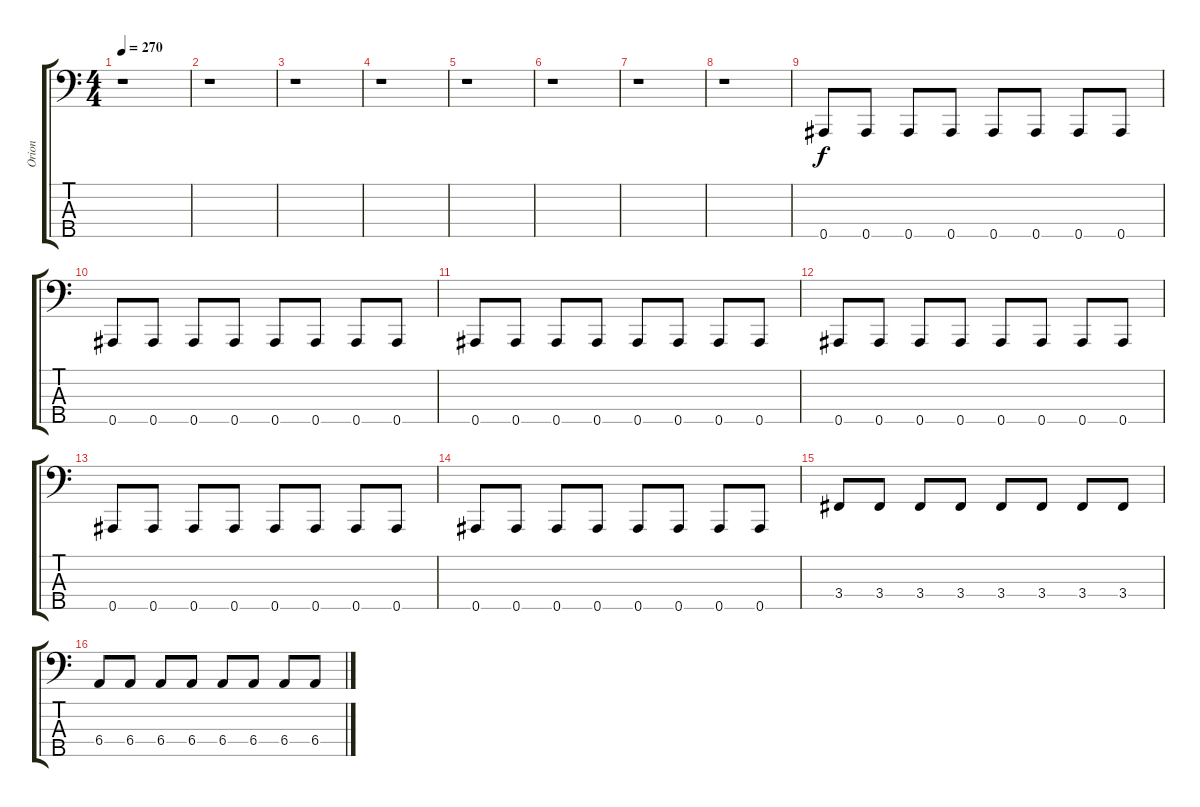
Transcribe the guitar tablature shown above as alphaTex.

\track ("Orion" "Orion") {instrument electricbassfinger}
\staff {score tabs}
\tuning (Gb2 Db2 Ab1 Eb1 Bb0) {hide}
\ts (4 4)
\tempo 270
\clef f4
\ks c
r.1{dy f} |
r.1 |
r.1 |
r.1 |
r.1 |
r.1 |
r.1 |
r.1 |
0.5.8 0.5.8 0.5.8 0.5.8 0.5.8 0.5.8 0.5.8 0.5.8 |
0.5.8 0.5.8 0.5.8 0.5.8 0.5.8 0.5.8 0.5.8 0.5.8 |
0.5.8 0.5.8 0.5.8 0.5.8 0.5.8 0.5.8 0.5.8 0.5.8 |
0.5.8 0.5.8 0.5.8 0.5.8 0.5.8 0.5.8 0.5.8 0.5.8 |
0.5.8 0.5.8 0.5.8 0.5.8 0.5.8 0.5.8 0.5.8 0.5.8 |
0.5.8 0.5.8 0.5.8 0.5.8 0.5.8 0.5.8 0.5.8 0.5.8 |
3.4.8 3.4.8 3.4.8 3.4.8 3.4.8 3.4.8 3.4.8 3.4.8 |
6.4.8 6.4.8 6.4.8 6.4.8 6.4.8 6.4.8 6.4.8 6.4.8
